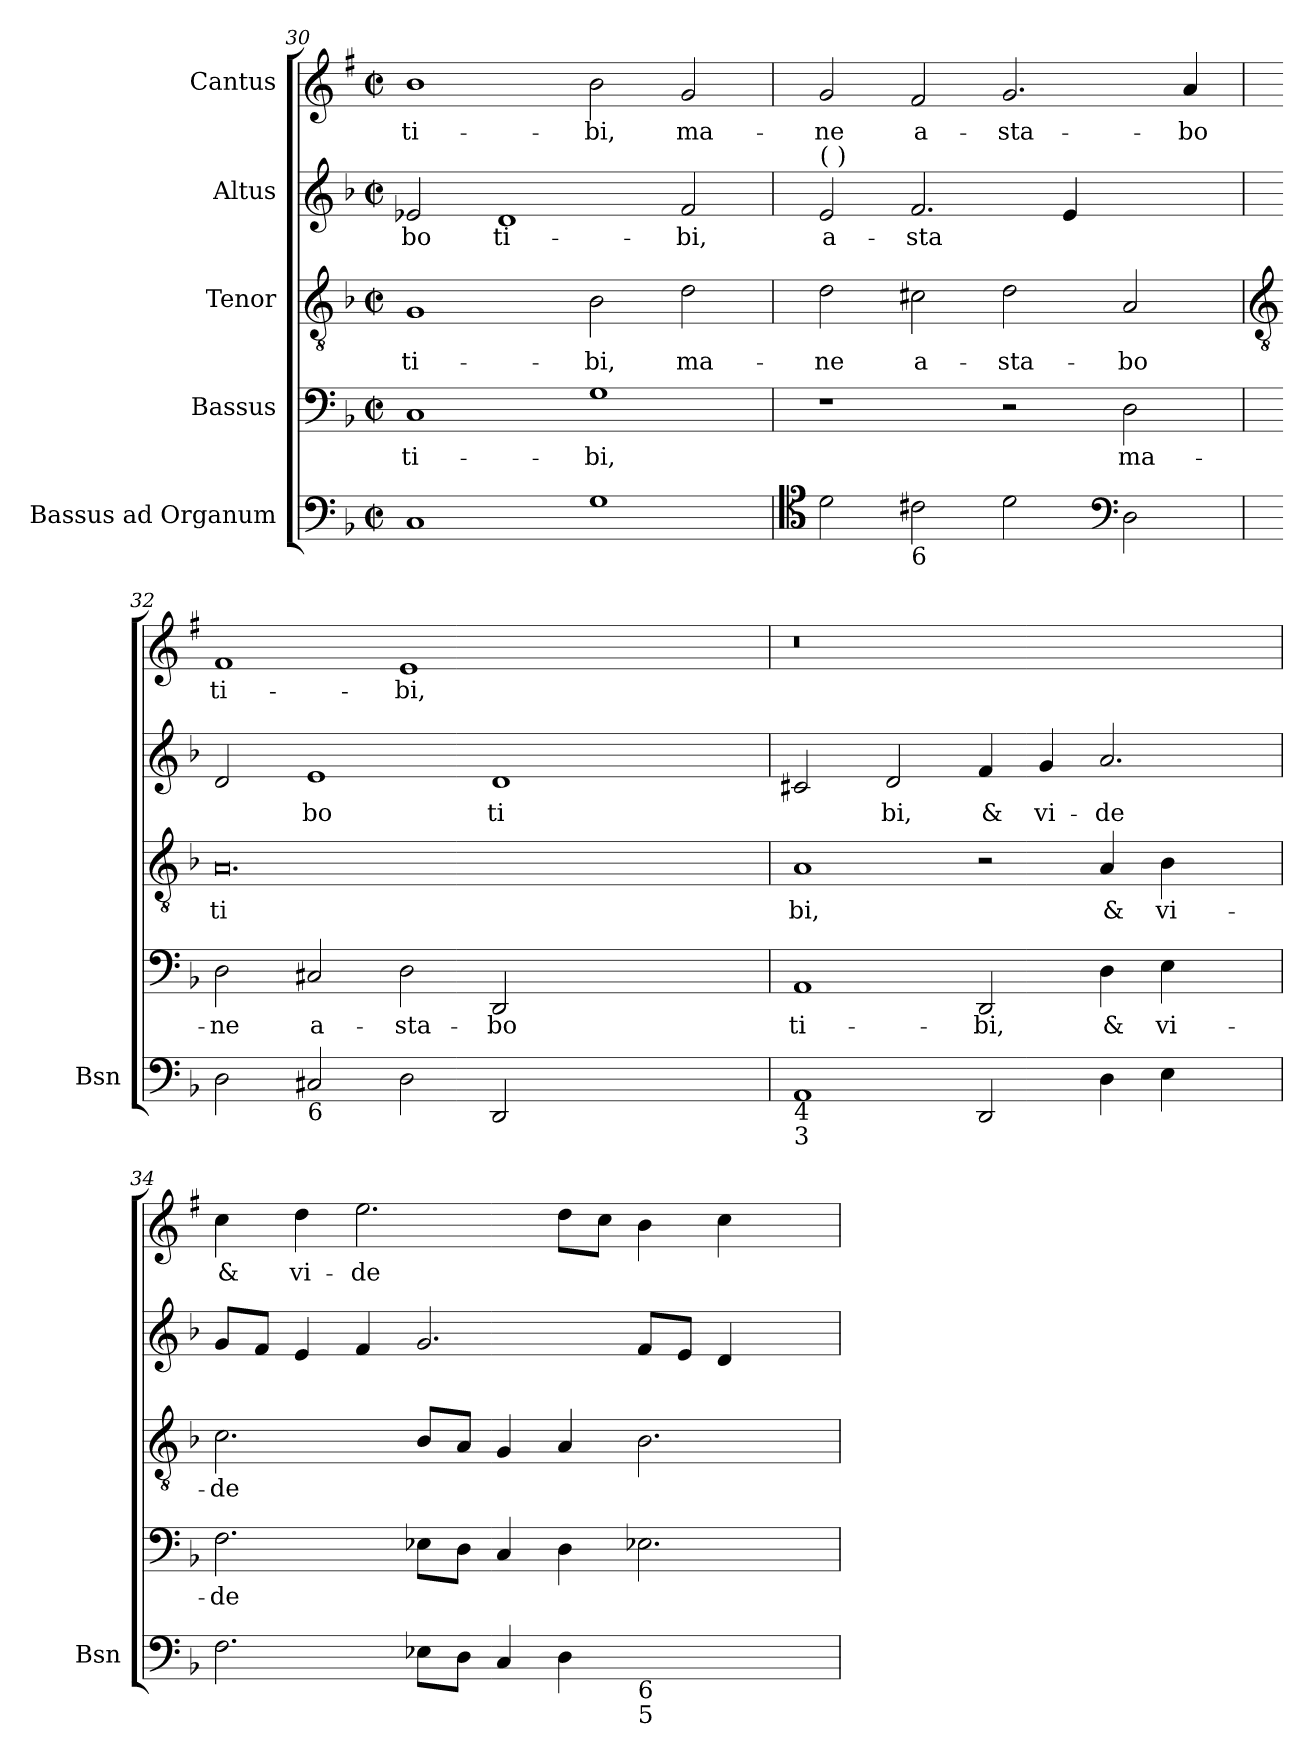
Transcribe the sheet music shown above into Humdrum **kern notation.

**kern	**kern	**text	**kern	**text	**kern	**text	**kern	**text
*part5	*part4	*part4	*part3	*part3	*part2	*part2	*part1	*part1
*staff5	*staff4	*staff4	*staff3	*staff3	*staff2	*staff2	*staff1	*staff1
*I"Bassus ad Organum	*I"Bassus	*	*I"Tenor	*	*I"Altus	*	*I"Cantus	*
*I'Bsn	*	*	*	*	*	*	*	*
*clefF4	*clefF4	*	*clefGv2	*	*clefG2	*	*clefG2	*
*	*	*	*	*	*	*	*ITrd1c2	*
*k[b-]	*k[b-]	*	*k[b-]	*	*k[b-]	*	*k[b-]	*
*F:	*F:	*	*F:	*	*F:	*	*F:	*
*M4/2	*M4/2	*	*M4/2	*	*M4/2	*	*M4/2	*
*met(c|)	*met(c|)	*	*met(c|)	*	*met(c|)	*	*met(c|)	*
=30	=30	=30	=30	=30	=30	=30	=30	=30
!	!	!LO:LY:b	!	!LO:LY:b	!	!LO:LY:b	!	!LO:LY:b
1C	1C	ti-	1G	ti-	2e-X	-bo	1a	ti-
!	!	!	!	!	!	!LO:LY:b	!	!
.	.	.	.	.	1d	ti-	.	.
!	!	!LO:LY:b	!	!LO:LY:b	!	!	!	!LO:LY:b
1G	1G	-bi,	2B-	-bi,	.	.	2a	-bi,
!	!	!	!	!LO:LY:b	!	!LO:LY:b	!	!LO:LY:b
.	.	.	2d	ma-	2f	-bi,	2f	ma-
!!LO:LB:g=z
=31	=31	=31	=31	=31	=31	=31	=31	=31
*clefC4	*	*	*	*	*	*	*	*
!	!	!	!	!	!LO:TX:a:t=(  )	!	!	!
!	!	!	!	!LO:LY:b	!	!LO:LY:b	!	!LO:LY:b
2d	1r	.	2d	-ne	2e	a-	2f	-ne
!LO:TX:b:t=6	!	!	!	!	!	!	!	!
!	!	!	!	!LO:LY:b	!	!LO:LY:b	!	!LO:LY:b
2c#X	.	.	2c#X	a-	2.f	-sta	2e	a-
!	!	!	!	!LO:LY:b	!	!	!	!LO:LY:b
2d	2r	.	2d	-sta-	.	.	2.f	-sta-
.	.	.	.	.	4e	.	.	.
*clefF4	*	*	*	*	*	*	*	*
!	!	!LO:LY:b	!	!LO:LY:b	!	!	!	!
2D	2D	ma-	2A	-bo	2ryy	.	.	.
!	!	!	!	!	!	!	!	!LO:LY:b
.	.	.	.	.	.	.	4g	-bo
!!LO:LB:g=z
=32	=32	=32	=32	=32	=32	=32	=32	=32
*	*	*	*clefGv2	*	*	*	*	*
!	!	!LO:LY:b	!	!LO:LY:b	!	!	!	!LO:LY:b
2D	2D	-ne	0.A	ti	2d	.	1e	ti-
!LO:TX:b:t=6	!	!	!	!	!	!	!	!
!	!	!LO:LY:b	!	!	!	!LO:LY:b	!	!
2C#X	2C#X	a-	.	.	1e	bo	.	.
!	!	!LO:LY:b	!	!	!	!	!	!LO:LY:b
2D	2D	-sta-	.	.	.	.	1d	-bi,
!	!	!LO:LY:b	!	!	!	!LO:LY:b	!	!
2DD	2DD	-bo	.	.	1d	ti	.	.
1ryy	1ryy	.	.	.	.	.	1ryy	.
.	.	.	.	.	2ryy	.	.	.
=33	=33	=33	=33	=33	=33	=33	=33	=33
!LO:TX:b:t=4	!	!	!	!	!	!	!	!
!LO:TX:b:t=3	!	!	!	!	!	!	!	!
!	!	!LO:LY:b	!	!LO:LY:b	!	!	!	!
1AA	1AA	ti-	1A	bi,	2c#X	.	0r	.
!	!	!	!	!	!	!LO:LY:b	!	!
.	.	.	.	.	2d	bi,	.	.
!	!	!LO:LY:b	!	!	!	!LO:LY:b	!	!
2DD	2DD	-bi,	2r	.	4f	&	.	.
!	!	!	!	!	!	!LO:LY:b	!	!
.	.	.	.	.	4g	vi-	.	.
!	!	!LO:LY:b	!	!LO:LY:b	!	!LO:LY:b	!	!
4D	4D	&	4A	&	2.a	-de	.	.
!	!	!LO:LY:b	!	!LO:LY:b	!	!	!	!
4E	4E	vi-	4B-	vi-	.	.	.	.
4ryy	4ryy	.	4ryy	.	.	.	4ryy	.
=34	=34	=34	=34	=34	=34	=34	=34	=34
!	!	!LO:LY:b	!	!LO:LY:b	!	!	!	!LO:LY:b
2.F	2.F	-de	2.c	-de	8gL	.	4b-	&
.	.	.	.	.	8fJ	.	.	.
!	!	!	!	!	!	!	!	!LO:LY:b
.	.	.	.	.	4e	.	4cc	vi-
!	!	!	!	!	!	!	!	!LO:LY:b
.	.	.	.	.	4f	.	2.dd	-de
8E-XL	8E-XL	.	8B-L	.	2.g	.	.	.
8DJ	8DJ	.	8AJ	.	.	.	.	.
4C	4C	.	4G	.	.	.	.	.
4D	4D	.	4A	.	.	.	8ccL	.
.	.	.	.	.	.	.	8b-J	.
!LO:TX:b:t=6	!	!	!	!	!	!	!	!
!LO:TX:b:t=5	!	!	!	!	!	!	!	!
[2E-yy	2.E-X	.	2.B-	.	8fL	.	4a	.
.	.	.	.	.	8eJ	.	.	.
.	.	.	.	.	4d	.	4b-	.
4ryy	.	.	.	.	4ryy	.	4ryy	.
=	=	=	=	=	=	=	=	=
*-	*-	*-	*-	*-	*-	*-	*-	*-
